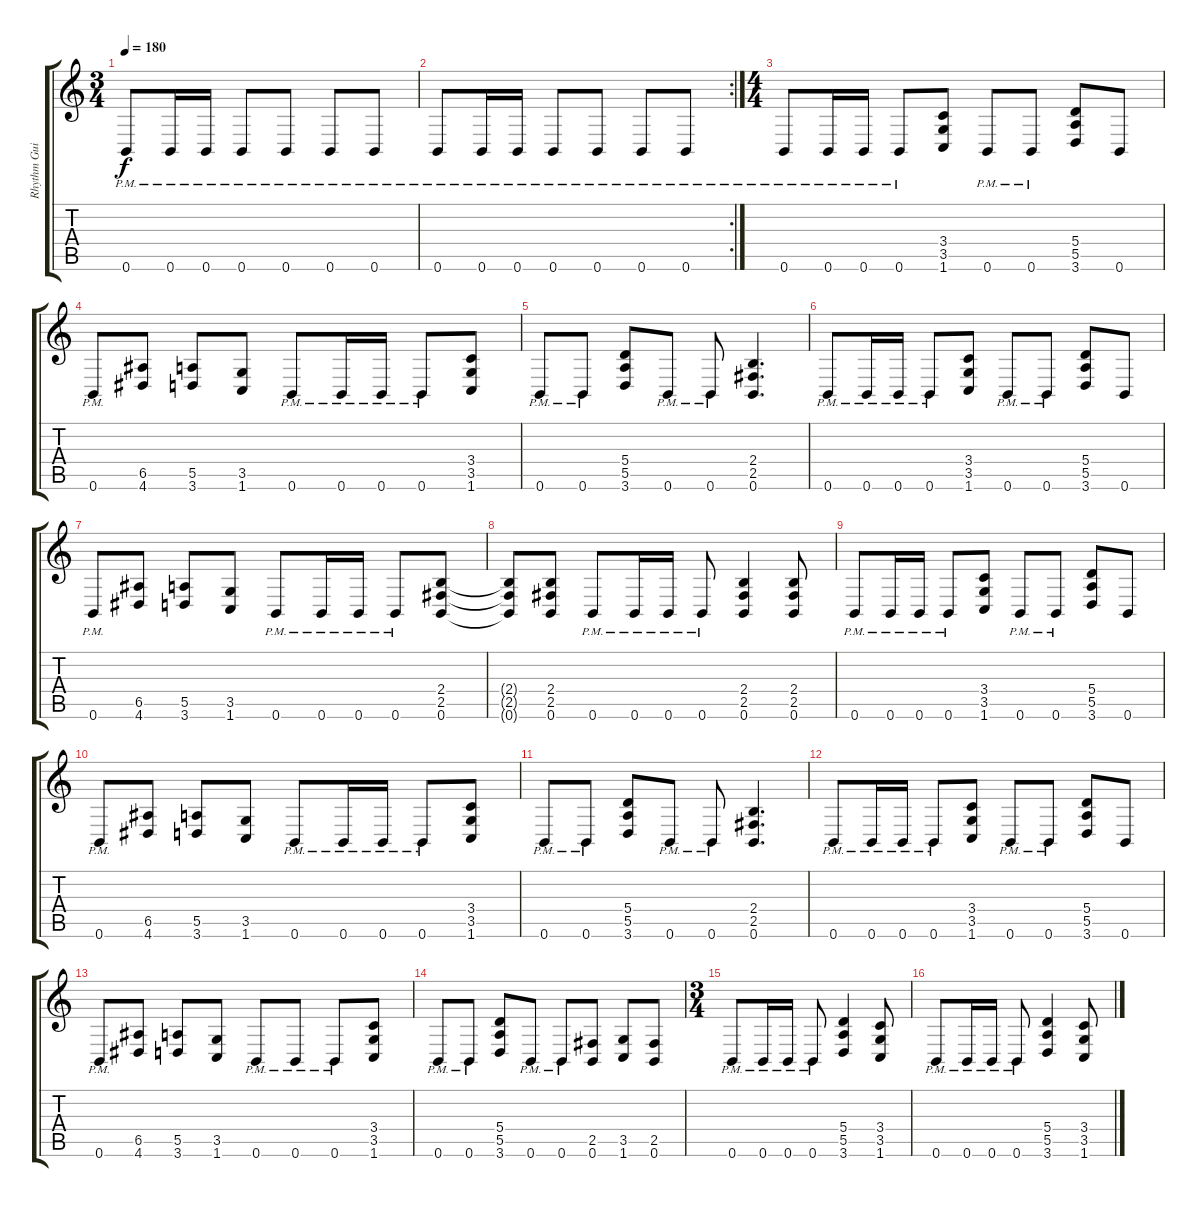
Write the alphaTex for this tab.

\track ("Rhythm Guitar 2" "Rhythm Gui") {instrument distortionguitar}
\staff {score tabs}
\tuning (B3 Gb3 D3 A2 E2 B1) {hide}
\ts (3 4)
\tempo 180
\clef g2
\ks c
0.6{pm}.8{dy f} 0.6{pm}.16 0.6{pm}.16 0.6{pm}.8 0.6{pm}.8 0.6{pm}.8 0.6{pm}.8 |
\rc 2
0.6{pm}.8 0.6{pm}.16 0.6{pm}.16 0.6{pm}.8 0.6{pm}.8 0.6{pm}.8 0.6{pm}.8 |
\ts (4 4)
0.6{pm}.8 0.6{pm}.16 0.6{pm}.16 0.6{pm}.8 (3.4 3.5 1.6).8 0.6{pm}.8 0.6{pm}.8 (5.4 5.5 3.6).8 0.6.8 |
0.6{pm}.8 (6.5 4.6).8 (5.5 3.6).8 (3.5 1.6).8 0.6{pm}.8 0.6{pm}.16 0.6{pm}.16 0.6{pm}.8 (3.4 3.5 1.6).8 |
0.6{pm}.8 0.6{pm}.8 (5.4 5.5 3.6).8 0.6{pm}.8 0.6{pm}.8 (2.4 2.5 0.6).4{d} |
0.6{pm}.8 0.6{pm}.16 0.6{pm}.16 0.6{pm}.8 (3.4 3.5 1.6).8 0.6{pm}.8 0.6{pm}.8 (5.4 5.5 3.6).8 0.6.8 |
0.6{pm}.8 (6.5 4.6).8 (5.5 3.6).8 (3.5 1.6).8 0.6{pm}.8 0.6{pm}.16 0.6{pm}.16 0.6{pm}.8 (2.4 2.5 0.6).8 |
(2.4{t} 2.5{t} 0.6{t}).8 (2.4 2.5 0.6).8 0.6{pm}.8 0.6{pm}.16 0.6{pm}.16 0.6{pm}.8 (2.4 2.5 0.6).4 (2.4 2.5 0.6).8 |
0.6{pm}.8 0.6{pm}.16 0.6{pm}.16 0.6{pm}.8 (3.4 3.5 1.6).8 0.6{pm}.8 0.6{pm}.8 (5.4 5.5 3.6).8 0.6.8 |
0.6{pm}.8 (6.5 4.6).8 (5.5 3.6).8 (3.5 1.6).8 0.6{pm}.8 0.6{pm}.16 0.6{pm}.16 0.6{pm}.8 (3.4 3.5 1.6).8 |
0.6{pm}.8 0.6{pm}.8 (5.4 5.5 3.6).8 0.6{pm}.8 0.6{pm}.8 (2.4 2.5 0.6).4{d} |
0.6{pm}.8 0.6{pm}.16 0.6{pm}.16 0.6{pm}.8 (3.4 3.5 1.6).8 0.6{pm}.8 0.6{pm}.8 (5.4 5.5 3.6).8 0.6.8 |
0.6{pm}.8 (6.5 4.6).8 (5.5 3.6).8 (3.5 1.6).8 0.6{pm}.8 0.6{pm}.8 0.6{pm}.8 (3.4 3.5 1.6).8 |
0.6{pm}.8 0.6{pm}.8 (5.4 5.5 3.6).8 0.6{pm}.8 0.6{pm}.8 (2.5 0.6).8 (3.5 1.6).8 (2.5 0.6).8 |
\ts (3 4)
0.6{pm}.8 0.6{pm}.16 0.6{pm}.16 0.6{pm}.8 (5.4 5.5 3.6).4 (3.4 3.5 1.6).8 |
0.6{pm}.8 0.6{pm}.16 0.6{pm}.16 0.6{pm}.8 (5.4 5.5 3.6).4 (3.4 3.5 1.6).8
